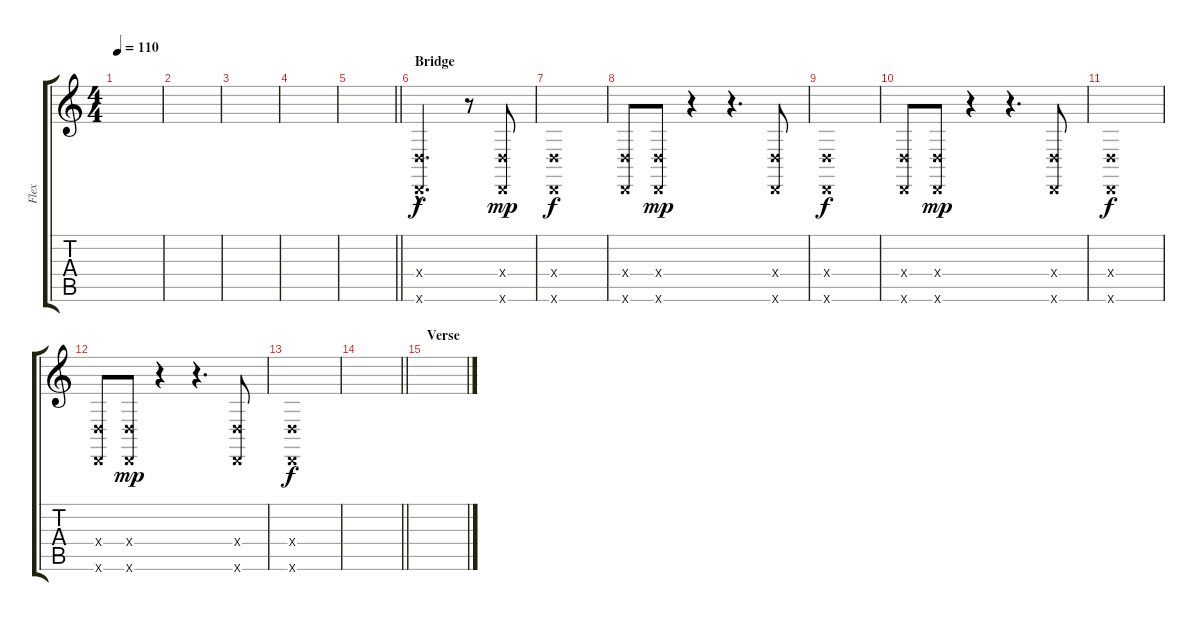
\track ("Flex" "Flex") {instrument taikodrum}
\staff {score tabs}
\tuning (E4 A3 G3 D3 A2 D2) {hide}
\ts (4 4)
\tempo 110
\clef g2
\ks c
|
|
|
|
\barLineRight lightlight
|
\section ("" "Bridge")
(0.4{hac x} 0.6{hac x}).2{d} r.8 (0.4{x} 0.6{x}).8{dy mp} |
(0.4{x} 0.6{x}).1{dy f} |
(0.4{x} 0.6{x}).8 (0.4{x} 0.6{x}).8{dy mp} r.4 r.4{d} (0.4{x} 0.6{x}).8 |
(0.4{x} 0.6{x}).1{dy f} |
(0.4{x} 0.6{x}).8 (0.4{x} 0.6{x}).8{dy mp} r.4 r.4{d} (0.4{x} 0.6{x}).8 |
(0.4{x} 0.6{x}).1{dy f} |
(0.4{x} 0.6{x}).8 (0.4{x} 0.6{x}).8{dy mp} r.4 r.4{d} (0.4{x} 0.6{x}).8 |
(0.4{x} 0.6{x}).1{dy f} |
\barLineRight lightlight
|
\section ("" "Verse")
